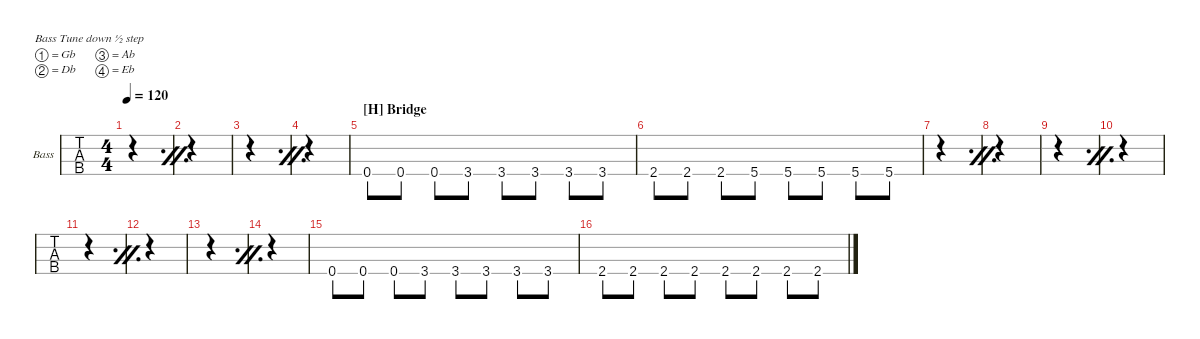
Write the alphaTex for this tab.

\hideDynamics
\bracketExtendMode nobrackets
\firstSystemTrackNameOrientation horizontal
\otherSystemsTrackNameOrientation horizontal
\track ("Bass" "Bass") {instrument electricbassfinger}
\staff {tabs}
\tuning (Gb2 Db2 Ab1 Eb1)
\ts (4 4)
\tempo 120
\clef f4
\simile firstofdouble
\ks bminor
|
\simile secondofdouble
|
\simile firstofdouble
|
\simile secondofdouble
|
\section ("H" "Bridge")
0.4.8 0.4.8 0.4.8 3.4.8 3.4.8 3.4.8 3.4.8 3.4.8 |
2.4.8 2.4.8 2.4.8 5.4.8 5.4.8 5.4.8 5.4.8 5.4.8 |
\simile firstofdouble
|
\simile secondofdouble
|
\simile firstofdouble
|
\simile secondofdouble
|
\simile firstofdouble
|
\simile secondofdouble
|
\simile firstofdouble
|
\simile secondofdouble
|
\simile none
0.4.8 0.4.8 0.4.8 3.4.8 3.4.8 3.4.8 3.4.8 3.4.8 |
2.4.8 2.4.8 2.4.8 2.4.8 2.4.8 2.4.8 2.4.8 2.4.8
